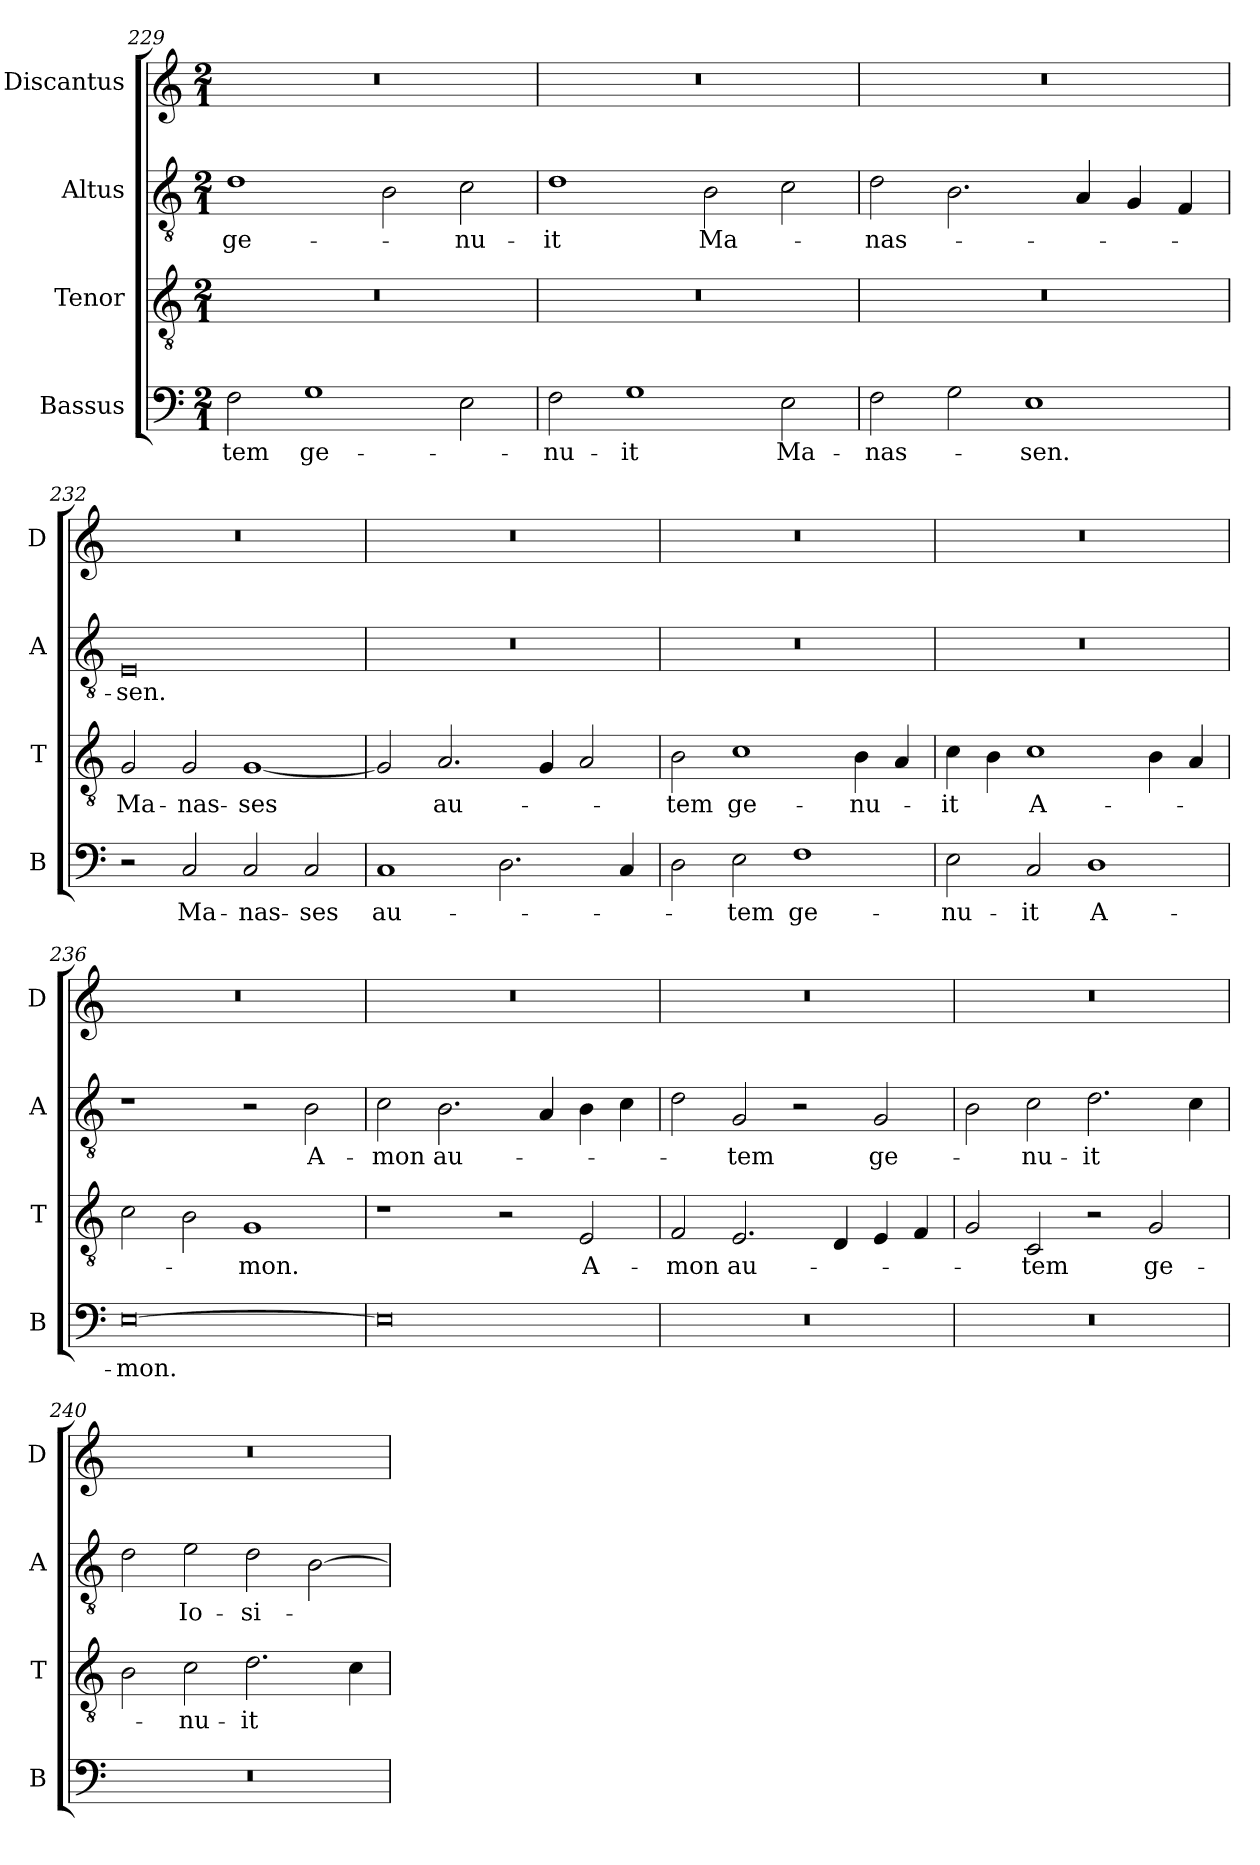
**kern	**text	**kern	**text	**kern	**text	**kern
*part4	*part4	*part3	*part3	*part2	*part2	*part1
*staff4	*staff4	*staff3	*staff3	*staff2	*staff2	*staff1
*I"Bassus	*	*I"Tenor	*	*I"Altus	*	*I"Discantus
*I'B	*	*I'T	*	*I'A	*	*I'D
*clefF4	*	*clefGv2	*	*clefGv2	*	*clefG2
*k[]	*	*k[]	*	*k[]	*	*k[]
*M2/1	*	*M2/1	*	*M2/1	*	*M2/1
=229	=229	=229	=229	=229	=229	=229
2F\	-tem	0r	.	1d	ge-	0r
1G	ge-	.	.	.	.	.
.	.	.	.	2B\	.	.
2E\	.	.	.	2c\	-nu-	.
=230	=230	=230	=230	=230	=230	=230
2F\	-nu-	0r	.	1d	-it	0r
1G	-it	.	.	.	.	.
.	.	.	.	2B\	Ma-	.
2E\	Ma-	.	.	2c\	.	.
=231	=231	=231	=231	=231	=231	=231
2F\	-nas-	0r	.	2d\	-nas-	0r
2G\	.	.	.	2.B\	.	.
1E	-sen.	.	.	.	.	.
.	.	.	.	4A/	.	.
.	.	.	.	4G/	.	.
.	.	.	.	4F/	.	.
=232	=232	=232	=232	=232	=232	=232
2r	.	2G/	Ma-	0E	-sen.	0r
2C/	Ma-	2G/	-nas-	.	.	.
2C/	-nas-	[1G	-ses	.	.	.
2C/	-ses	.	.	.	.	.
=233	=233	=233	=233	=233	=233	=233
1C	au-	2G/]	.	0r	.	0r
.	.	2.A/	au-	.	.	.
2.D\	.	.	.	.	.	.
.	.	4G/	.	.	.	.
.	.	2A/	.	.	.	.
4C/	.	.	.	.	.	.
=234	=234	=234	=234	=234	=234	=234
2D\	.	2B\	-tem	0r	.	0r
2E\	-tem	1c	ge-	.	.	.
1F	ge-	.	.	.	.	.
.	.	4B\	-nu-	.	.	.
.	.	4A/	.	.	.	.
=235	=235	=235	=235	=235	=235	=235
2E\	-nu-	4c\	-it	0r	.	0r
.	.	4B\	.	.	.	.
2C/	-it	1c	A-	.	.	.
1D	A-	.	.	.	.	.
.	.	4B\	.	.	.	.
.	.	4A/	.	.	.	.
=236	=236	=236	=236	=236	=236	=236
[0E	-mon.	2c\	.	1r	.	0r
.	.	2B\	.	.	.	.
.	.	1G	-mon.	2r	.	.
.	.	.	.	2B\	A-	.
=237	=237	=237	=237	=237	=237	=237
0E]	.	1r	.	2c\	-mon	0r
.	.	.	.	2.B\	au-	.
.	.	2r	.	.	.	.
.	.	.	.	4A/	.	.
.	.	2E/	A-	4B\	.	.
.	.	.	.	4c\	.	.
=238	=238	=238	=238	=238	=238	=238
0r	.	2F/	-mon	2d\	.	0r
.	.	2.E/	au-	2G/	-tem	.
.	.	.	.	2r	.	.
.	.	4D/	.	.	.	.
.	.	4E/	.	2G/	ge-	.
.	.	4F/	.	.	.	.
=239	=239	=239	=239	=239	=239	=239
0r	.	2G/	.	2B\	.	0r
.	.	2C/	-tem	2c\	-nu-	.
.	.	2r	.	2.d\	-it	.
.	.	2G/	ge-	.	.	.
.	.	.	.	4c\	.	.
=240	=240	=240	=240	=240	=240	=240
0r	.	2B\	.	2d\	.	0r
.	.	2c\	-nu-	2e\	Io-	.
.	.	2.d\	-it	2d\	-si-	.
.	.	.	.	[2B\	.	.
.	.	4c\	.	.	.	.
=	=	=	=	=	=	=
*-	*-	*-	*-	*-	*-	*-
